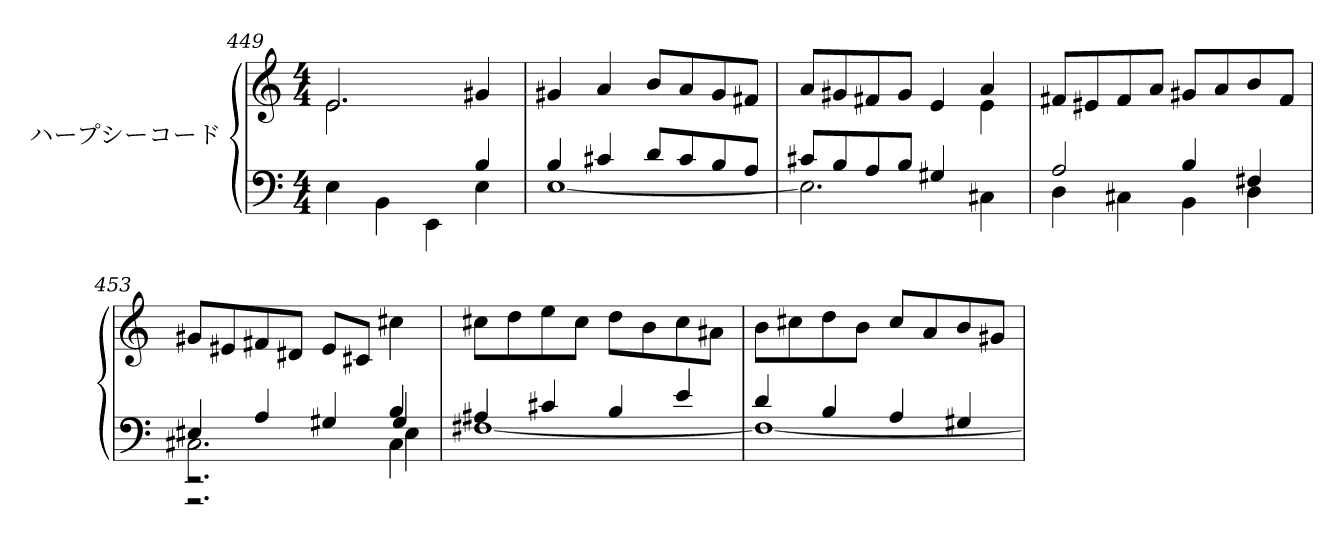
**kern	**kern
*part1	*part1
*staff2	*staff1
*I"ハープシーコード	*
*clefF4	*clefG2
*k[]	*k[]
*M4/4	*M4/4
=449	=449
*^	*^
2.ryy	4E\	2.e/	2.e\
.	4BB\	.	.
.	4EE\	.	.
4B/	4E\	4g#X/	4ryy
*	*	*v	*v
=450	=450	=450
4B/	[1E	4g#X/
4c#X/	.	4a/
8d/L	.	8b/L
8c#/	.	8a/
8B/	.	8g#/
8A/J	.	8f#X/J
=451	=451	=451
*	*	*^
8c#X/L	2.E\]	8a/L	2.ryy
8B/	.	8g#X/	.
8A/	.	8f#X/	.
8B/J	.	8g#/J	.
4G#X/	.	4e/	.
4ryy	4C#X\	4a/	4e\
*	*	*v	*v
=452	=452	=452
2A/	4D\	8f#X/L
.	.	8e#X/
.	4C#X\	8f#/
.	.	8a/J
4B/	4BB\	8g#X/L
.	.	8a/
4F#X/	4D\	8b/
.	.	8f#/J
!!LO:LB:g=z
=453	=453	=453
*^	*^	*
4E#X/	2.C#X\	2.rFFF	2.rCC	8g#X/L
.	.	.	.	8e#X/
4A/	.	.	.	8f#X/
.	.	.	.	8d#X/J
4G#X/	.	.	.	8e#/L
.	.	.	.	8c#X/J
4B/	4C#\	4G#/	4E#\	4cc#X\
*	*v	*v	*v	*
=454	=454	=454
4A#X/	[1F#X	8cc#X\L
.	.	8dd\
4c#X/	.	8ee\
.	.	8cc#\J
4B/	.	8dd\L
.	.	8b\
4e/	.	8cc#\
.	.	8a#X\J
=455	=455	=455
4d/	1F#_	8b\L
.	.	8cc#X\
4B/	.	8dd\
.	.	8b\J
4A/	.	8cc#/L
.	.	8a/
4G#X/	.	8b/
.	.	8g#X/J
*v	*v	*
=	=
*-	*-
